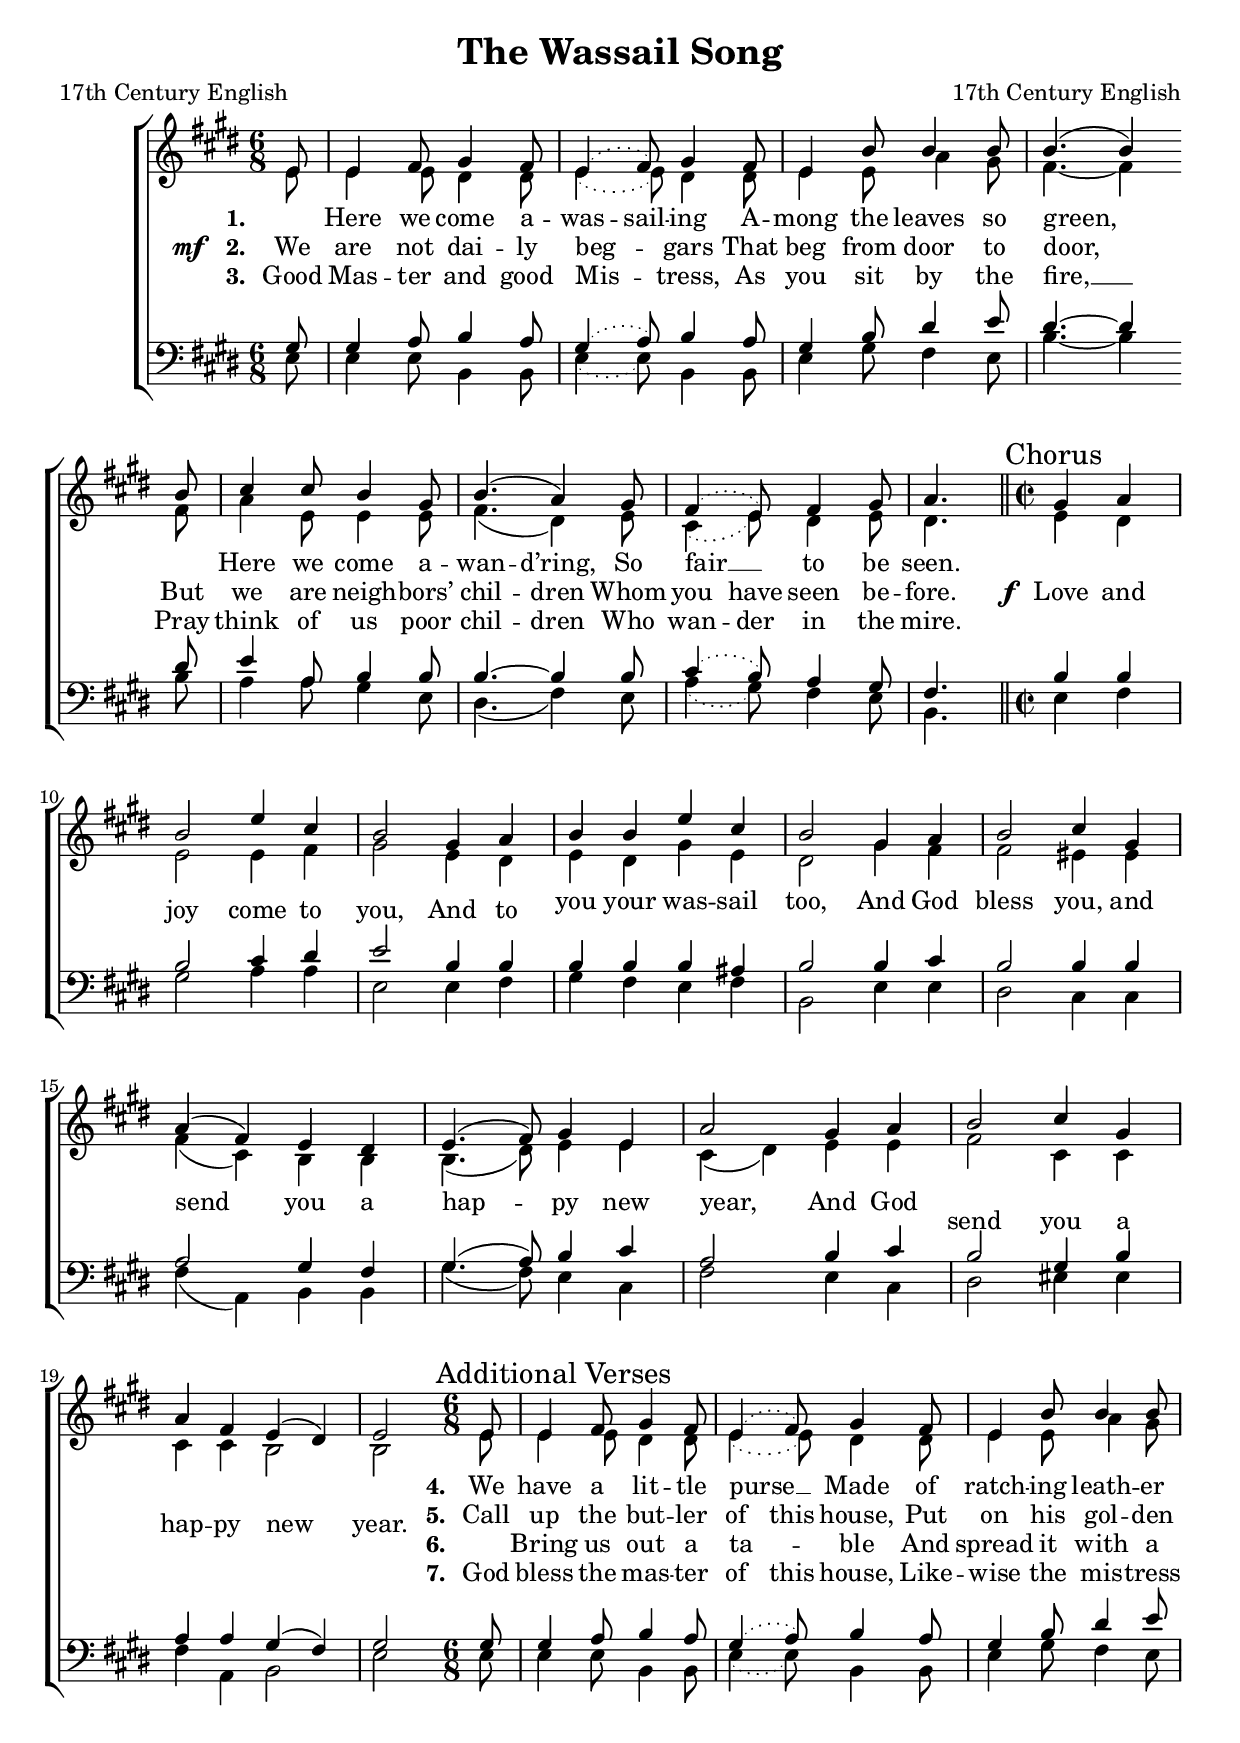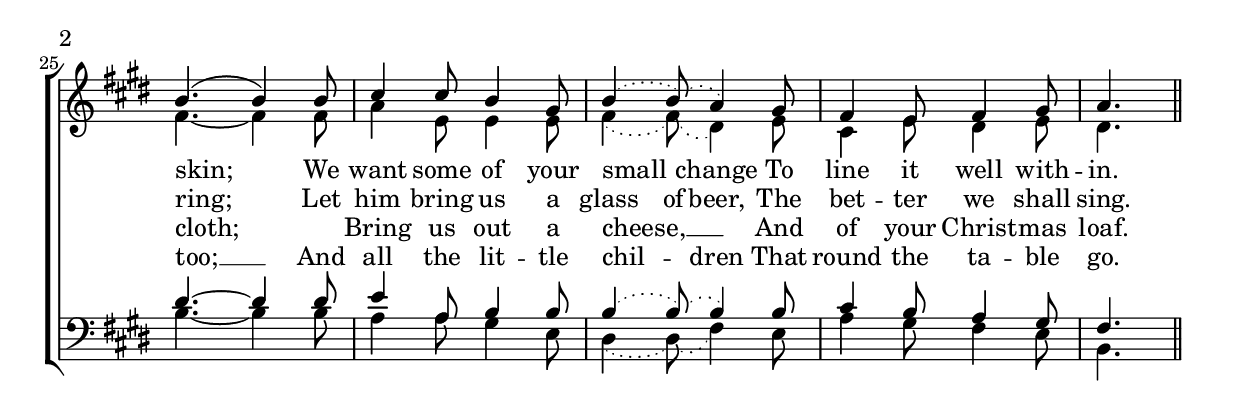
\version "2.14.2"
\include "util.ly"
\header {
  title = "The Wassail Song"
  poet = "17th Century English"
  composer = "17th Century English"
  %tagline = \markup { from \italic {Christmas Carols, New and Old}}
}

global = {
  \key e \major
  \time 6/8
  %\override DynamicLineSpanner #'staff-padding = #0.0
  %\override DynamicLineSpanner #'Y-extent = #'(-1 . 1)
}

sopMusic = \relative c' {
  \time 6/8
  \partial 8 e8 |
  e4 fis8 gis4 fis8 |
  \slurDotted e4( fis8) gis4 fis8 |
  e4 b'8 b4 b8 |
  
  \slurSolid b4.( b4) \bar""
  b8 |
  cis4 cis8 b4 gis8 |
  b4.( a4) gis8 |
  \slurDotted fis4( e8) fis4 gis8 |
  \partial 4. a4. \bar "||"
  
  \time 2/2
  \once \override Score.RehearsalMark #'self-alignment-X = #LEFT
  \mark "Chorus"
  \partial 2 gis4 a |
  b2 e4 cis |
  b2 gis4 a |
  b b e cis |
  b2 gis4 a |
  b2 cis4 gis |
  
  \slurSolid a( fis) e dis |
  e4.( fis8) gis4 e |
  a2 gis4 a |
  b2 cis4 gis |
  a fis e( dis) |
  \partial 2 e2 \bar ":|" 
  
  
  
  \time 6/8 
  \once \override Score.RehearsalMark #'self-alignment-X = #LEFT
  \mark "Additional Verses"
  \partial 8 e8 |
  e4 fis8 gis4 fis8 |
  \slurDotted e4( fis8) gis4 fis8 |
  e4 b'8 b4 b8 |
  
  \slurSolid b4.( \slurDotted b4) | \bar""
  b8 |
  cis4 cis8 b4 gis8 |
  b4( b8)( a4) gis8 |
  fis4 e8 fis4 gis8 |
  \partial 4. a4. \bar "||"
}
sopWords = \lyricmode {
  
}

altoMusic = \relative c' {
  \time 6/8
  e8 |
  e4 e8 dis4 dis8 |
  \slurDotted e4( e8) dis4 dis8 |
  e4 e8 a4 gis8 |
  
  fis4.~ fis4 fis8 |
  a4 e8 e4 e8 |
  \slurSolid fis4.( dis4) e8 |
  \slurDotted cis4( e8) dis4 e8 |
  dis4. \bar "||"
  
  
  e4 dis |
  e2 e4 fis |
  gis2 e4 dis |
  e dis gis e |
  dis2 gis4 fis |
  fis2 eis4 eis |
  
  \slurSolid fis( cis) b b |
  b4.( dis8) e4 e |
  cis( dis) e e |
  fis2 cis4 cis |
  cis cis b2 |
  b2 \bar ":|"
  
  
  
  
  \time 6/8 
  e8 |
  e4 e8 dis4 dis8 |
  \slurDotted e4( e8) dis4 dis8 |
  e4 e8 a4 gis8 |
  
  fis4.~ fis4 fis8 |
  a4 e8 e4 e8 |
  fis4( fis8)( dis4) e8 |
  cis4 e8 dis4 e8 |
  dis4. \bar "||"
}
dropLyrics =
{
    \override LyricText #'extra-offset = #'(0 . -1.8)
    \override LyricHyphen #'extra-offset = #'(0 . -1.8)
    \override LyricExtender #'extra-offset = #'(0 . -1.8)
}

raiseLyrics =
{
    \revert LyricText #'extra-offset
    \revert LyricHyphen #'extra-offset
    \revert LyricExtender #'extra-offset
}
altoWords = {
  \dropLyricsIX
  \lyricmode {
    \set stanza = #"1. "
    \set ignoreMelismata = ##t
    _ Here we come a -- was -- sail -- ing A -- mong the leaves so green, _ _
    Here we come a -- wan -- d’ring, So fair __ _ to be seen.
    
    \unset ignoreMelismata
    \repeat unfold 34\skip1
    \set stanza = #"4. "
    \set ignoreMelismata = ##t
    We have a lit -- tle purse __ _ Made of ratch -- ing leath -- er skin; _
    We want some of your small _ change To line it well with -- in.
  }
}
altoWordsII = {
  \dropLyricsIX
  \set stanza = \markup{\dynamic"mf  " "2. "}
  \lyricmode {
    \set ignoreMelismata = ##t
    We are not dai -- ly beg -- _ gars That beg from door to door, _
    But we are neigh -- bors’ chil -- dren Whom you have seen be -- fore.
    \unset ignoreMelismata
  }
  \set stanza = \markup\dynamic"f "
  \lyricmode {
    \set associatedVoice = "altos"
    Love and joy come to you, And to
    \raiseLyrics
    you your was -- sail too,
    And God bless you, and send you a hap -- py new
    year,
    \unset associatedVoice
    And God
    \dropLyrics
    send you a hap -- py new year.
    \dropLyricsIX
    
    \set stanza = #"5. "
    \set ignoreMelismata = ##t
    Call up the but -- ler of this house, Put on his gol -- den ring; _
    Let him bring us a glass of beer, The bet -- ter we shall sing.
  }
}
altoWordsIII = \lyricmode {
  \dropLyricsIX
  \set stanza = #"3. "
  \set ignoreMelismata = ##t
  Good Mas -- ter and good Mis -- _ tress, As you sit by the fire, __ _
  Pray think of us poor chil -- dren Who wan -- der in the mire.
  
  \repeat unfold 37\skip1
  \set stanza = #"6. "
  \set ignoreMelismata = ##t
  \skip1 Bring us out a ta -- _ ble And spread it with a cloth; _ _
  Bring us out a cheese, __ _ _ And of your Christ -- mas loaf.
}
altoWordsIV = \lyricmode {
  \dropLyricsIX
  \repeat unfold 58\skip1
  \set stanza = #"7. "
  \set ignoreMelismata = ##t
  God bless the mas -- ter of this house, Like -- wise the mis -- tress too; __ _
  And all the lit -- tle chil -- _ dren That round the ta -- ble go.
}
altoWordsV = \lyricmode {
}
altoWordsVI = \lyricmode {
}
altoWordsVII = \lyricmode {
}
tenorMusic = \relative c' {
  \time 6/8
  gis8 |
  gis4 a8 b4 a8 |
  \slurDotted gis4( a8) b4 a8 |
  gis4 b8 dis4 e8 |
  
  dis4.~ dis4 dis8 |
  e4 a,8 b4 b8 |
  b4.~ b4 b8 |
  cis4( b8) a4 gis8 |
  fis4. \bar "||" 
  
  
  b4 b |
  b2 cis4 dis |
  e2 b4 b |
  b b b ais |
  b2 b4 cis |
  b2 b4 b |
  
  a2 gis4 fis |
  \slurSolid gis4.( a8) b4 cis |
  a2 b4 cis |
  b2 gis4 b |
  a4 a gis( fis) |
  gis2 \bar ":|"
  
  
  
  
  \time 6/8 
  gis8 |
  gis4 a8 b4 a8 |
  \slurDotted gis4( a8) b4 a8 |
  gis4 b8 dis4 e8 |
  
  dis4.~ dis4 dis8 |
  e4 a,8 b4 b8 |
  b4( b8)( b4) b8 |
  cis4 b8 a4 gis8 |
  fis4. \bar "||" 
}
tenorWords = \lyricmode {

}

bassMusic = \relative c {
  \time 6/8
  e8 |
  e4 e8 b4 b8 |
  \slurDotted e4( e8) b4 b8 |
  e4 gis8 fis4 e8 |
  
  b'4.~ b4 b8 |
  a4 a8 gis4 e8 |
  \slurSolid dis4.( fis4) e8 |
  \slurDotted a4( gis8) fis4 e8 |
  b4. \bar "||"
  
  e4 fis |
  gis2 a4 a |
  e2 e4 fis |
  gis fis e fis |
  b,2 e4 e |
  dis2 cis4 cis |
  
  \slurSolid fis( a,) b b |
  gis'4.( fis8) e4 cis |
  fis2 e4 cis |
  dis2 eis4 eis |
  fis4 a, b2 |
  e2 \bar ":|"
  
  
  
  
  
  \time 6/8 
  e8 |
  e4 e8 b4 b8 |
  \slurDotted e4( e8) b4 b8 |
  e4 gis8 fis4 e8 |
  
  b'4.~ b4 b8 |
  a4 a8 gis4 e8 |
  dis4( dis8)( fis4) e8 |
  a4 gis8 fis4 e8 |
  b4. \bar "||"
}
bassWords = \lyricmode {

}

\score {
  <<
   \new ChoirStaff <<
%    \new Lyrics = sopranos \with { \override VerticalAxisGroup #'nonstaff-relatedstaff-spacing = #'((basic-distance . 1)) }
    \new Staff = women <<
      \new Voice = "sopranos" { \voiceOne << \global \sopMusic >> }
      \new Voice = "altos" { \voiceTwo << \global \altoMusic >> }
    >>
    \new Lyrics \with { alignAboveContext = #"women" \override VerticalAxisGroup #'nonstaff-relatedstaff-spacing = #'((basic-distance . 1))} \lyricsto "sopranos" \sopWords
    \new Lyrics = "altosVII"  \with { alignBelowContext = #"women" } \lyricsto "sopranos" \altoWordsVII
    \new Lyrics = "altosVI"  \with { alignBelowContext = #"women" } \lyricsto "sopranos" \altoWordsVI
    \new Lyrics = "altosV"  \with { alignBelowContext = #"women" } \lyricsto "sopranos" \altoWordsV
    \new Lyrics = "altosIV"  \with { alignBelowContext = #"women" } \lyricsto "sopranos" \altoWordsIV
    \new Lyrics = "altosIII"  \with { alignBelowContext = #"women" } \lyricsto "sopranos" \altoWordsIII
    \new Lyrics = "altosII"  \with { alignBelowContext = #"women" } \lyricsto "sopranos" \altoWordsII
    \new Lyrics = "altos"  \with { alignBelowContext = #"women" \override VerticalAxisGroup #'nonstaff-relatedstaff-spacing = #'((padding . -0.5)) } \lyricsto "sopranos" \altoWords
   \new Staff = men <<
      \clef bass
      \new Voice = "tenors" { \voiceOne << \global \tenorMusic >> }
      \new Voice = "basses" { \voiceTwo << \global \bassMusic >> }
    >>
    \new Lyrics \with { alignAboveContext = #"men" \override VerticalAxisGroup #'nonstaff-relatedstaff-spacing = #'((basic-distance . 1)) } \lyricsto "tenors" \tenorWords
    \new Lyrics \with { alignBelowContext = #"men" \override VerticalAxisGroup #'nonstaff-relatedstaff-spacing = #'((basic-distance . 1)) } \lyricsto "basses" \bassWords
  >>
%    \new PianoStaff << \new Staff { \new Voice { \pianoRH } } \new Staff { \clef "bass" \pianoLH } >>
  >>
  \layout { }
  \midi {
    \tempo 4 = 180
    \set Staff.midiInstrument = "flute"
  
    \context {
      \Voice
      \remove "Dynamic_performer"
    }
  }
}
